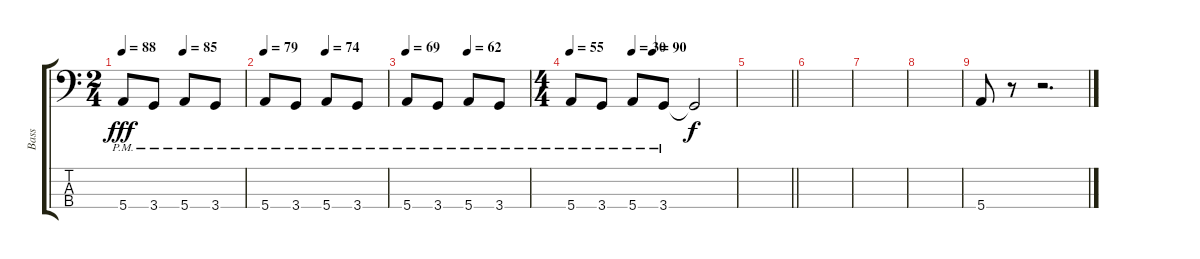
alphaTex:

\track ("Bass" "Bass") {instrument electricbassfinger}
\staff {score tabs}
\tuning (G2 D2 A1 E1) {hide}
\ts (2 4)
\tempo 88
\tempo (85 0.5)
\clef f4
\ks c
5.4{pm}.8{dy fff} 3.4{pm}.8 5.4{pm}.8 3.4{pm}.8 |
\tempo 79
\tempo (74 0.5)
5.4{pm}.8 3.4{pm}.8 5.4{pm}.8 3.4{pm}.8 |
\tempo 69
\tempo (62 0.5)
5.4{pm}.8 3.4{pm}.8 5.4{pm}.8 3.4{pm}.8 |
\ts (4 4)
\tempo 55
\tempo (30 0.375)
\tempo (90 0.5)
5.4{pm}.8 3.4{pm}.8 5.4{pm}.8 3.4{pm}.8 3.4{t}.2{dy f} |
\barLineRight lightlight
|
|
|
|
5.4.8 r.8 r.2{d}
